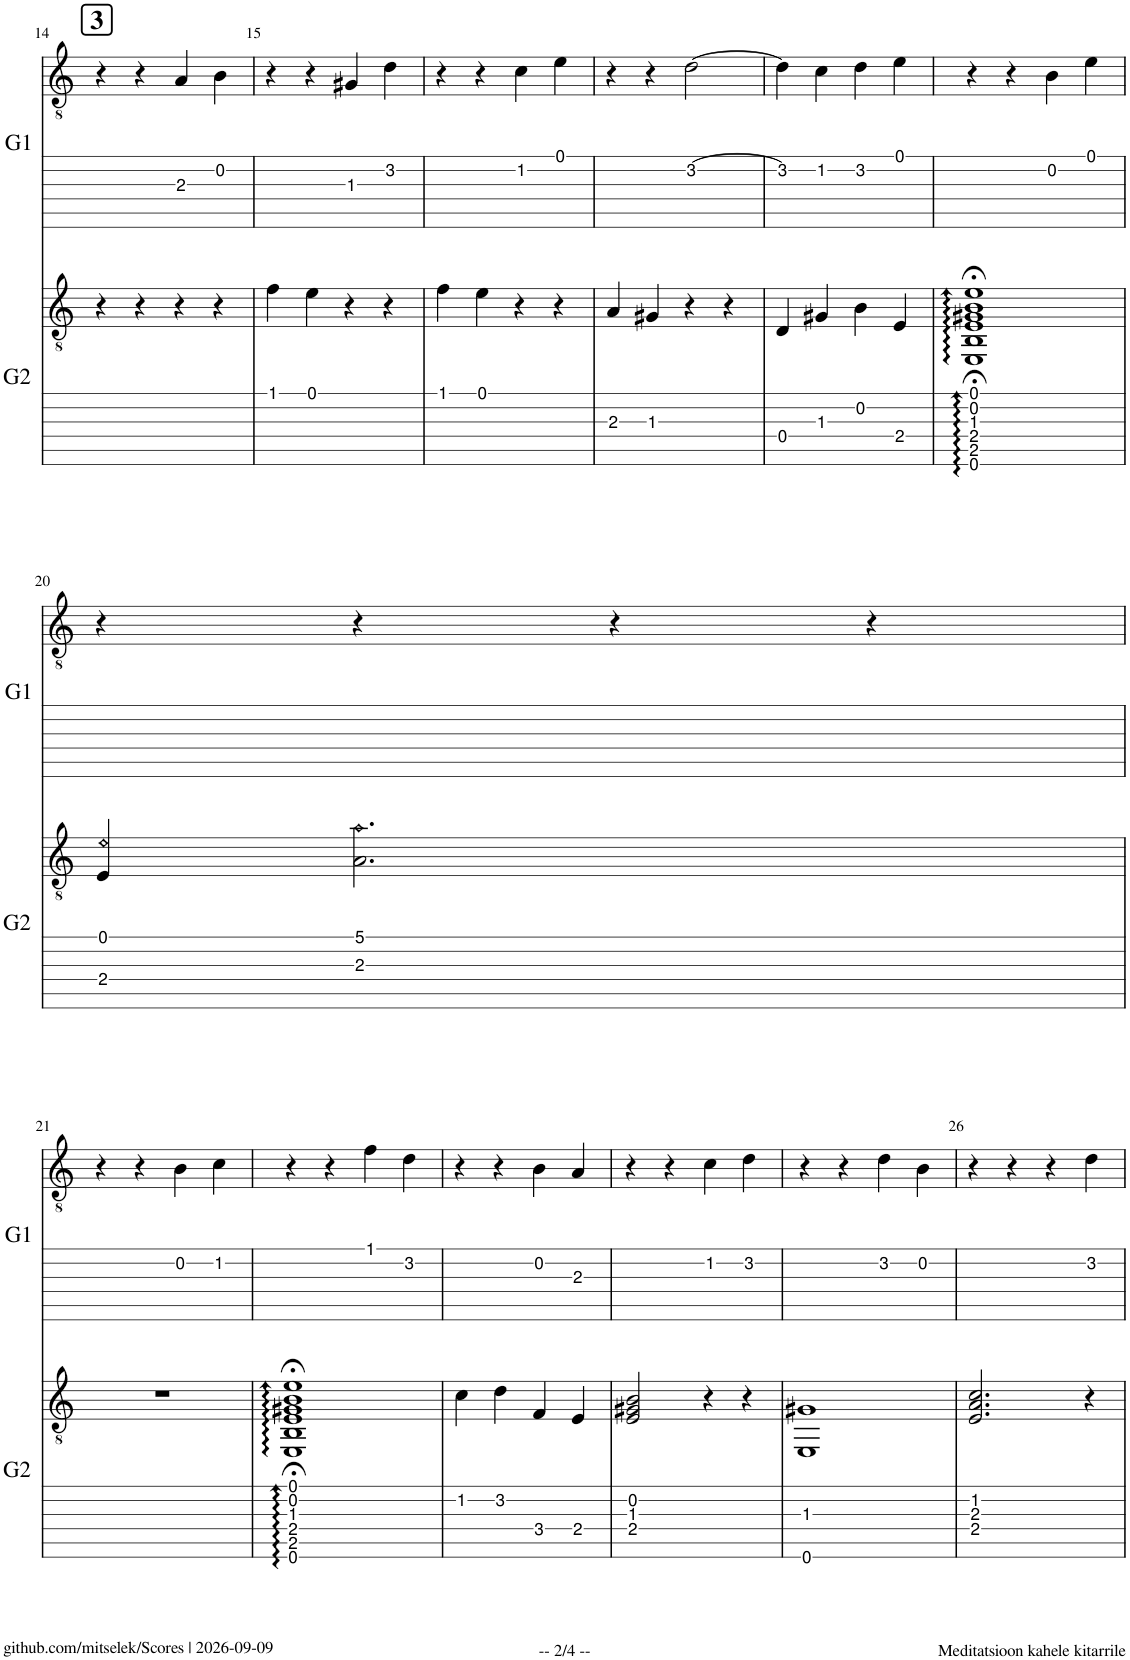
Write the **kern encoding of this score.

**kern	**kern	**kern	**kern	**kern
*part3	*part2	*part2	*part1	*part1
*staff5	*staff4	*staff3	*staff2	*staff1
*I"Piano	*I"G2	*	*I"G1	*
*I'Pno	*I'G2	*	*I'G1	*
!!LO:PB:g=z
*clefF4	*	*clefGv2	*	*clefGv2
*k[]	*k[]	*k[]	*k[]	*k[]
*M4/4	*M4/4	*M4/4	*M4/4	*M4/4
!!LO:REH:place=s1:a:B:cj:fs=14:t=3
=14	=14	=14	=14	=14
1r	4r	4r	4r	4r
.	4r	4r	4r	4r
.	4r	4r	4A	4A/
.	4r	4r	4B	4B\
=15	=15	=15	=15	=15
1r	4f	4f\	4r	4r
.	4e	4e\	4r	4r
.	4r	4r	4G#X	4G#X/
.	4r	4r	4d	4d\
=16	=16	=16	=16	=16
1r	4f	4f\	4r	4r
.	4e	4e\	4r	4r
.	4r	4r	4c	4c\
.	4r	4r	4e	4e\
=17	=17	=17	=17	=17
1r	4A	4A/	4r	4r
.	4G#	4G#X/	4r	4r
.	4r	4r	[2d	[2d\
.	4r	4r	.	.
=18	=18	=18	=18	=18
1r	4D	4D/	4d]	4d\]
.	4G#	4G#X/	4c	4c\
.	4B	4B\	4d	4d\
.	4E	4E/	4e	4e\
=19	=19	=19	=19	=19
1r	1EE;< 1BB;< 1E;< 1G#X;< 1B;< 1e;<	1EE;< 1BB;< 1E;< 1G#X;< 1B;< 1e;<	4r	4r
.	.	.	4r	4r
.	.	.	4B	4B\
.	.	.	4e	4e\
!!LO:LB:g=z
=20	=20	=20	=20	=20
!	!	!LO:N:n=2:head=open	!	!
1r	4E 4e	4E/ 4e/	4r	4r
.	2.A 2.a	2.A\ 2.a\	4r	4r
.	.	.	4r	4r
.	.	.	4r	4r
!!LO:LB:g=z
=21	=21	=21	=21	=21
1r	1r	1r	4r	4r
.	.	.	4r	4r
.	.	.	4B	4B\
.	.	.	4c	4c\
=22	=22	=22	=22	=22
1r	1EE;< 1BB;< 1E;< 1G#X;< 1B;< 1e;<	1EE;< 1BB;< 1E;< 1G#X;< 1B;< 1e;<	4r	4r
.	.	.	4r	4r
.	.	.	4f	4f\
.	.	.	4d	4d\
=23	=23	=23	=23	=23
2C	4c	4c\	4r	4r
.	4d	4d\	4r	4r
2A	4F	4F/	4B	4B\
.	4E	4E/	4A	4A/
=24	=24	=24	=24	=24
2G#X 2B	2E 2G# 2B	2E/ 2G#X/ 2B/	4r	4r
.	.	.	4r	4r
4c	4r	4r	4c	4c\
4d	4r	4r	4d	4d\
=25	=25	=25	=25	=25
*	*^	*^	*	*
1G#X	1G#	1EE	1G#X	1EE	4r	4r
.	.	.	.	.	4r	4r
.	.	.	.	.	4d	4d\
.	.	.	.	.	4B	4B\
*	*v	*v	*	*	*	*
*	*	*v	*v	*	*
=26	=26	=26	=26	=26
1r	2.E 2.A 2.c	2.E/ 2.A/ 2.c/	4r	4r
.	.	.	4r	4r
.	.	.	4r	4r
.	4r	4r	4d	4d\
=	=	=	=	=
*-	*-	*-	*-	*-
